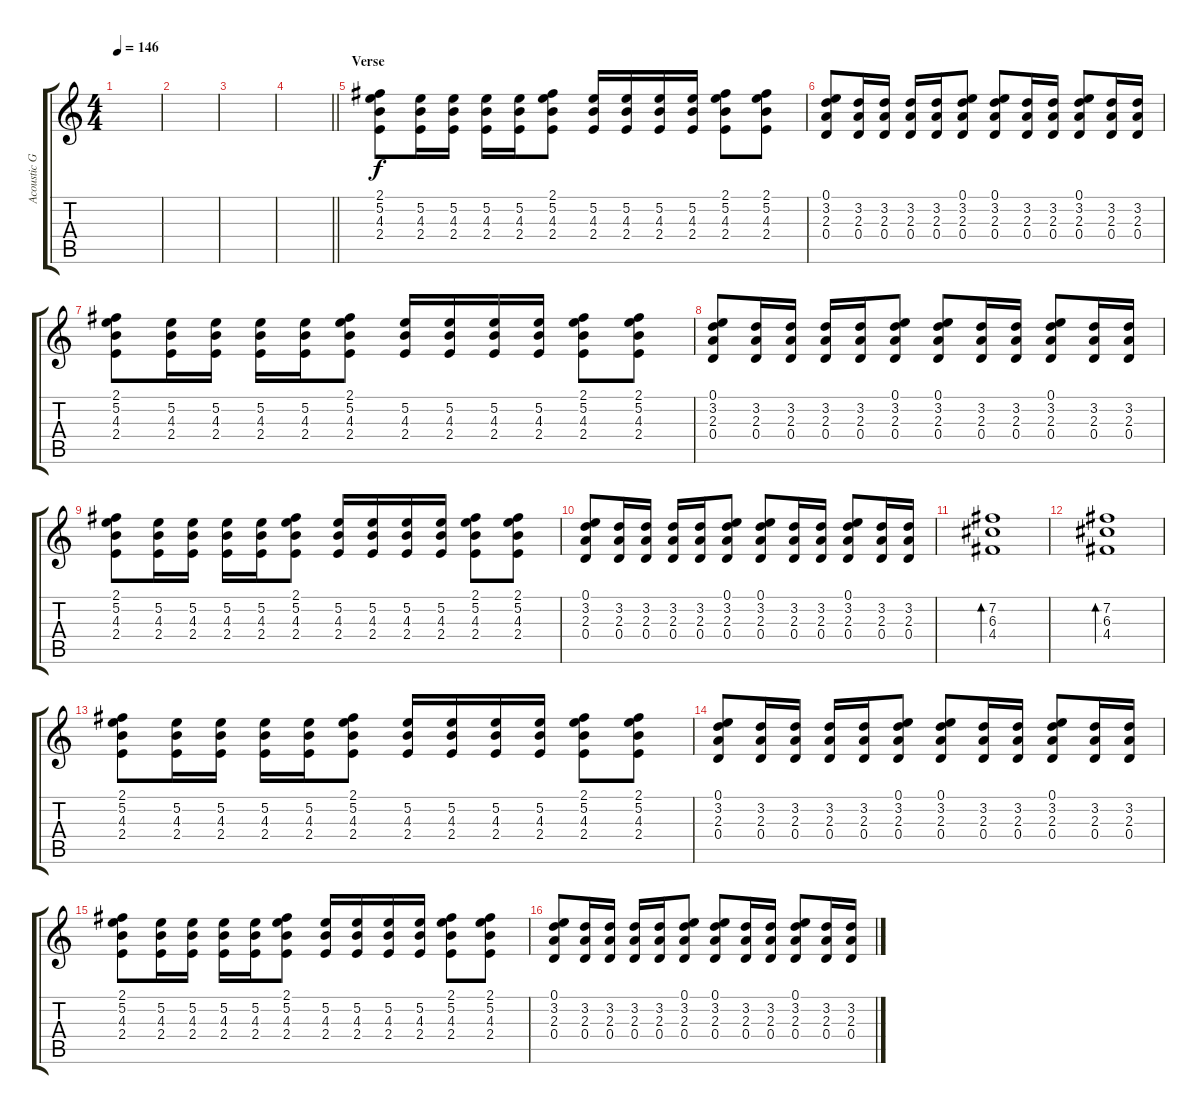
\track ("Acoustic Guitar" "Acoustic G") {instrument acousticguitarsteel}
\staff {score tabs}
\tuning (E4 B3 G3 D3 A2 D2) {hide}
\ts (4 4)
\tempo 146
\clef g2
\ks c
|
|
|
\barLineRight lightlight
|
\section ("" "Verse")
(2.1 5.2 4.3 2.4).8 (5.2 4.3 2.4).16 (5.2 4.3 2.4).16 (5.2 4.3 2.4).16 (5.2 4.3 2.4).16 (2.1 5.2 4.3 2.4).8 (5.2 4.3 2.4).16 (5.2 4.3 2.4).16 (5.2 4.3 2.4).16 (5.2 4.3 2.4).16 (2.1 5.2 4.3 2.4).8 (2.1 5.2 4.3 2.4).8 |
(0.1 3.2 2.3 0.4).8 (3.2 2.3 0.4).16 (3.2 2.3 0.4).16 (3.2 2.3 0.4).16 (3.2 2.3 0.4).16 (0.1 3.2 2.3 0.4).8 (0.1 3.2 2.3 0.4).8 (3.2 2.3 0.4).16 (3.2 2.3 0.4).16 (0.1 3.2 2.3 0.4).8 (3.2 2.3 0.4).16 (3.2 2.3 0.4).16 |
(2.1 5.2 4.3 2.4).8 (5.2 4.3 2.4).16 (5.2 4.3 2.4).16 (5.2 4.3 2.4).16 (5.2 4.3 2.4).16 (2.1 5.2 4.3 2.4).8 (5.2 4.3 2.4).16 (5.2 4.3 2.4).16 (5.2 4.3 2.4).16 (5.2 4.3 2.4).16 (2.1 5.2 4.3 2.4).8 (2.1 5.2 4.3 2.4).8 |
(0.1 3.2 2.3 0.4).8 (3.2 2.3 0.4).16 (3.2 2.3 0.4).16 (3.2 2.3 0.4).16 (3.2 2.3 0.4).16 (0.1 3.2 2.3 0.4).8 (0.1 3.2 2.3 0.4).8 (3.2 2.3 0.4).16 (3.2 2.3 0.4).16 (0.1 3.2 2.3 0.4).8 (3.2 2.3 0.4).16 (3.2 2.3 0.4).16 |
(2.1 5.2 4.3 2.4).8 (5.2 4.3 2.4).16 (5.2 4.3 2.4).16 (5.2 4.3 2.4).16 (5.2 4.3 2.4).16 (2.1 5.2 4.3 2.4).8 (5.2 4.3 2.4).16 (5.2 4.3 2.4).16 (5.2 4.3 2.4).16 (5.2 4.3 2.4).16 (2.1 5.2 4.3 2.4).8 (2.1 5.2 4.3 2.4).8 |
(0.1 3.2 2.3 0.4).8 (3.2 2.3 0.4).16 (3.2 2.3 0.4).16 (3.2 2.3 0.4).16 (3.2 2.3 0.4).16 (0.1 3.2 2.3 0.4).8 (0.1 3.2 2.3 0.4).8 (3.2 2.3 0.4).16 (3.2 2.3 0.4).16 (0.1 3.2 2.3 0.4).8 (3.2 2.3 0.4).16 (3.2 2.3 0.4).16 |
(7.2 6.3 4.4).1{bd 240} |
(7.2 6.3 4.4).1{bd 240} |
(2.1 5.2 4.3 2.4).8 (5.2 4.3 2.4).16 (5.2 4.3 2.4).16 (5.2 4.3 2.4).16 (5.2 4.3 2.4).16 (2.1 5.2 4.3 2.4).8 (5.2 4.3 2.4).16 (5.2 4.3 2.4).16 (5.2 4.3 2.4).16 (5.2 4.3 2.4).16 (2.1 5.2 4.3 2.4).8 (2.1 5.2 4.3 2.4).8 |
(0.1 3.2 2.3 0.4).8 (3.2 2.3 0.4).16 (3.2 2.3 0.4).16 (3.2 2.3 0.4).16 (3.2 2.3 0.4).16 (0.1 3.2 2.3 0.4).8 (0.1 3.2 2.3 0.4).8 (3.2 2.3 0.4).16 (3.2 2.3 0.4).16 (0.1 3.2 2.3 0.4).8 (3.2 2.3 0.4).16 (3.2 2.3 0.4).16 |
(2.1 5.2 4.3 2.4).8 (5.2 4.3 2.4).16 (5.2 4.3 2.4).16 (5.2 4.3 2.4).16 (5.2 4.3 2.4).16 (2.1 5.2 4.3 2.4).8 (5.2 4.3 2.4).16 (5.2 4.3 2.4).16 (5.2 4.3 2.4).16 (5.2 4.3 2.4).16 (2.1 5.2 4.3 2.4).8 (2.1 5.2 4.3 2.4).8 |
(0.1 3.2 2.3 0.4).8 (3.2 2.3 0.4).16 (3.2 2.3 0.4).16 (3.2 2.3 0.4).16 (3.2 2.3 0.4).16 (0.1 3.2 2.3 0.4).8 (0.1 3.2 2.3 0.4).8 (3.2 2.3 0.4).16 (3.2 2.3 0.4).16 (0.1 3.2 2.3 0.4).8 (3.2 2.3 0.4).16 (3.2 2.3 0.4).16
